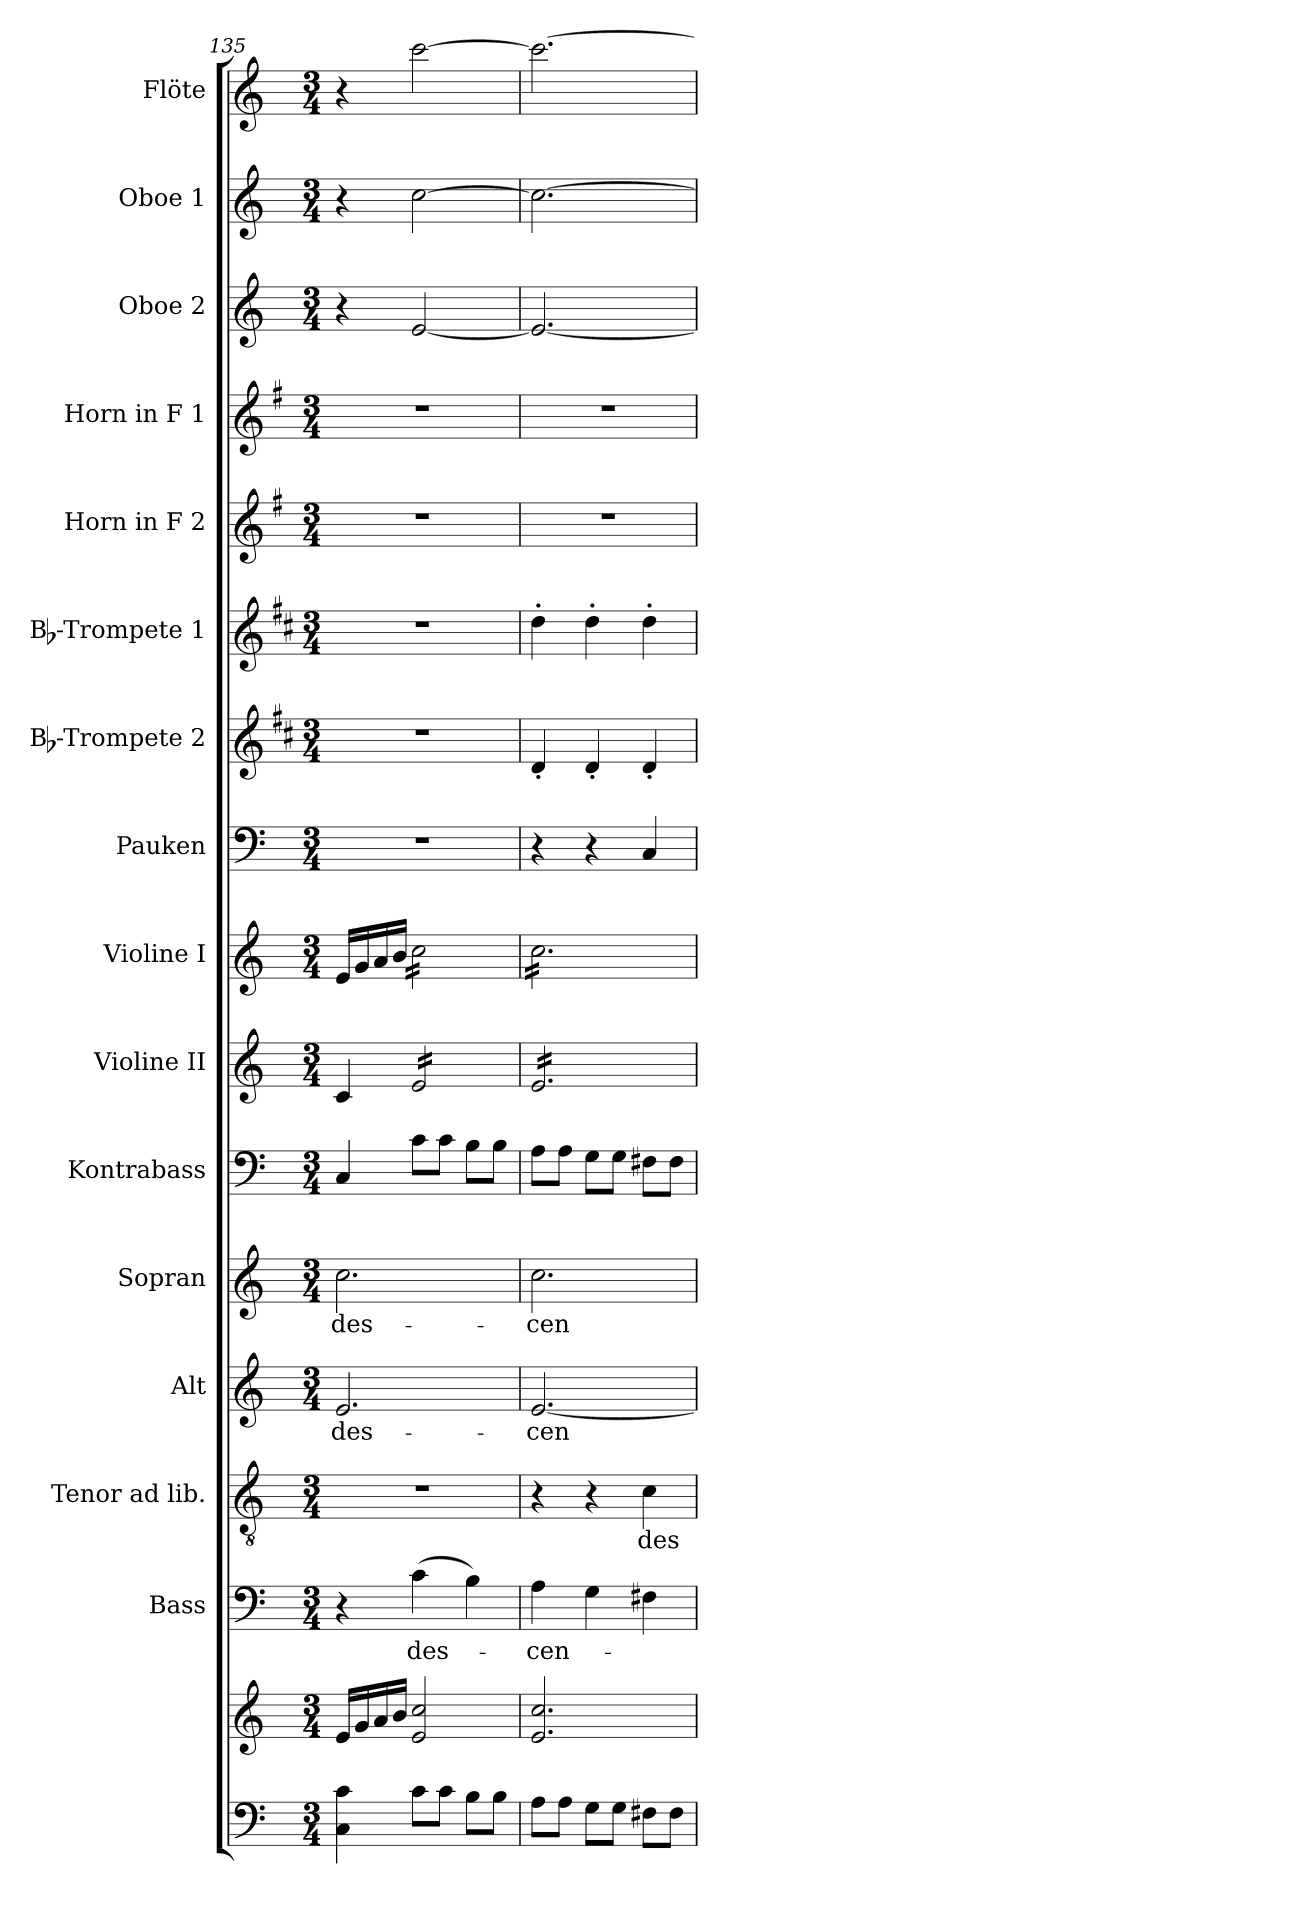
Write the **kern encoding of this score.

**kern	**kern	**kern	**text	**kern	**text	**kern	**text	**kern	**text	**kern	**kern	**kern	**kern	**kern	**kern	**kern	**kern	**kern	**kern	**kern
*part16	*part16	*part15	*part15	*part14	*part14	*part13	*part13	*part12	*part12	*part11	*part10	*part9	*part8	*part7	*part6	*part5	*part4	*part3	*part2	*part1
*staff17	*staff16	*staff15	*staff15	*staff14	*staff14	*staff13	*staff13	*staff12	*staff12	*staff11	*staff10	*staff9	*staff8	*staff7	*staff6	*staff5	*staff4	*staff3	*staff2	*staff1
*	*	*I"Bass	*	*I"Tenor ad lib.	*	*I"Alt	*	*I"Sopran	*	*I"Kontrabass	*I"Violine II	*I"Violine I	*I"Pauken	*I"Bb-Trompete 2	*I"Bb-Trompete 1	*I"Horn in F 2	*I"Horn in F 1	*I"Oboe 2	*I"Oboe 1	*I"Flöte
*	*	*I'B.	*	*I'T.	*	*I'A.	*	*I'S.	*	*I'Kb.	*I'Vl. II	*I'Vl. I	*I'Pk.	*I'Bb Trp. 2	*I'Bb Trp. 1	*	*	*I'Ob. 2	*I'Ob. 1	*I'Fl.
!!LO:PB:g=z
*clefF4	*clefG2	*clefF4	*	*clefGv2	*	*clefG2	*	*clefG2	*	*clefF4	*clefG2	*clefG2	*clefF4	*clefG2	*clefG2	*clefG2	*clefG2	*clefG2	*clefG2	*clefG2
*	*	*	*	*	*	*	*	*	*	*ITrd7c12	*	*	*	*ITrd1c2	*ITrd1c2	*ITrd4c7	*ITrd4c7	*	*	*
*k[]	*k[]	*k[]	*	*k[]	*	*k[]	*	*k[]	*	*k[]	*k[]	*k[]	*k[]	*k[]	*k[]	*k[]	*k[]	*k[]	*k[]	*k[]
*C:	*C:	*C:	*	*C:	*	*C:	*	*C:	*	*C:	*C:	*C:	*C:	*C:	*C:	*C:	*C:	*C:	*C:	*C:
*M3/4	*M3/4	*M3/4	*	*M3/4	*	*M3/4	*	*M3/4	*	*M3/4	*M3/4	*M3/4	*M3/4	*M3/4	*M3/4	*M3/4	*M3/4	*M3/4	*M3/4	*M3/4
=135	=135	=135	=135	=135	=135	=135	=135	=135	=135	=135	=135	=135	=135	=135	=135	=135	=135	=135	=135	=135
!	!	!	!	!	!	!	!LO:LY:b	!	!LO:LY:b	!	!	!	!	!	!	!	!	!	!	!
4C\ 4c\	16e/LL	4r	.	2.r	.	2.e/	des-	2.cc\	des-	4CC/	4c/	16e/LL	2.r	2.r	2.r	2.r	2.r	4r	4r	4r
.	16g/	.	.	.	.	.	.	.	.	.	.	16g/	.	.	.	.	.	.	.	.
.	16a/	.	.	.	.	.	.	.	.	.	.	16a/	.	.	.	.	.	.	.	.
.	16b/JJ	.	.	.	.	.	.	.	.	.	.	16b/JJ	.	.	.	.	.	.	.	.
!	!	!	!LO:LY:b	!	!	!	!	!	!	!	!	!	!	!	!	!	!	!	!	!
*	*	*	*	*	*	*	*	*	*	*	*tremolo	*	*	*	*	*	*	*	*	*
*	*	*	*	*	*	*	*	*	*	*	*	*tremolo	*	*	*	*	*	*	*	*
8c\L	2e/ 2cc/	(>4c\	des-	.	.	.	.	.	.	8C\L	16e/LL	16cc\LL	.	.	.	.	.	[2e/	[2cc\	[2ccc\
.	.	.	.	.	.	.	.	.	.	.	16e/	16cc\	.	.	.	.	.	.	.	.
8c\J	.	.	.	.	.	.	.	.	.	8C\J	16e/	16cc\	.	.	.	.	.	.	.	.
.	.	.	.	.	.	.	.	.	.	.	16e/	16cc\	.	.	.	.	.	.	.	.
8B\L	.	4B\)	.	.	.	.	.	.	.	8BB\L	16e/	16cc\	.	.	.	.	.	.	.	.
.	.	.	.	.	.	.	.	.	.	.	16e/	16cc\	.	.	.	.	.	.	.	.
8B\J	.	.	.	.	.	.	.	.	.	8BB\J	16e/	16cc\	.	.	.	.	.	.	.	.
.	.	.	.	.	.	.	.	.	.	.	16e/JJ	16cc\JJ	.	.	.	.	.	.	.	.
=136	=136	=136	=136	=136	=136	=136	=136	=136	=136	=136	=136	=136	=136	=136	=136	=136	=136	=136	=136	=136
!	!	!	!LO:LY:b	!	!	!	!LO:LY:b	!	!LO:LY:b	!	!	!	!	!	!	!	!	!	!	!
8A\L	2.e/ 2.cc/	4A\	-cen-	4r	.	[2.e/	-cen-	2.cc\	-cen-	8AA\L	16e/LL	16cc\LL	4r	4c'</	4cc'>\	2.r	2.r	2.e/_	2.cc\_	2.ccc\_
.	.	.	.	.	.	.	.	.	.	.	16e/	16cc\	.	.	.	.	.	.	.	.
8A\J	.	.	.	.	.	.	.	.	.	8AA\J	16e/	16cc\	.	.	.	.	.	.	.	.
.	.	.	.	.	.	.	.	.	.	.	16e/	16cc\	.	.	.	.	.	.	.	.
8G\L	.	4G\	.	4r	.	.	.	.	.	8GG\L	16e/	16cc\	4r	4c'</	4cc'>\	.	.	.	.	.
.	.	.	.	.	.	.	.	.	.	.	16e/	16cc\	.	.	.	.	.	.	.	.
8G\J	.	.	.	.	.	.	.	.	.	8GG\J	16e/	16cc\	.	.	.	.	.	.	.	.
.	.	.	.	.	.	.	.	.	.	.	16e/	16cc\	.	.	.	.	.	.	.	.
!	!	!	!	!	!LO:LY:b	!	!	!	!	!	!	!	!	!	!	!	!	!	!	!
8F#X\L	.	4F#X\	.	4c\	des-	.	.	.	.	8FF#X\L	16e/	16cc\	4C/	4c'</	4cc'>\	.	.	.	.	.
.	.	.	.	.	.	.	.	.	.	.	16e/	16cc\	.	.	.	.	.	.	.	.
8F#\J	.	.	.	.	.	.	.	.	.	8FF#\J	16e/	16cc\	.	.	.	.	.	.	.	.
.	.	.	.	.	.	.	.	.	.	.	16e/JJ	16cc\JJ	.	.	.	.	.	.	.	.
*	*	*	*	*	*	*	*	*	*	*	*	*Xtremolo	*	*	*	*	*	*	*	*
*	*	*	*	*	*	*	*	*	*	*	*Xtremolo	*	*	*	*	*	*	*	*	*
=	=	=	=	=	=	=	=	=	=	=	=	=	=	=	=	=	=	=	=	=
*-	*-	*-	*-	*-	*-	*-	*-	*-	*-	*-	*-	*-	*-	*-	*-	*-	*-	*-	*-	*-
